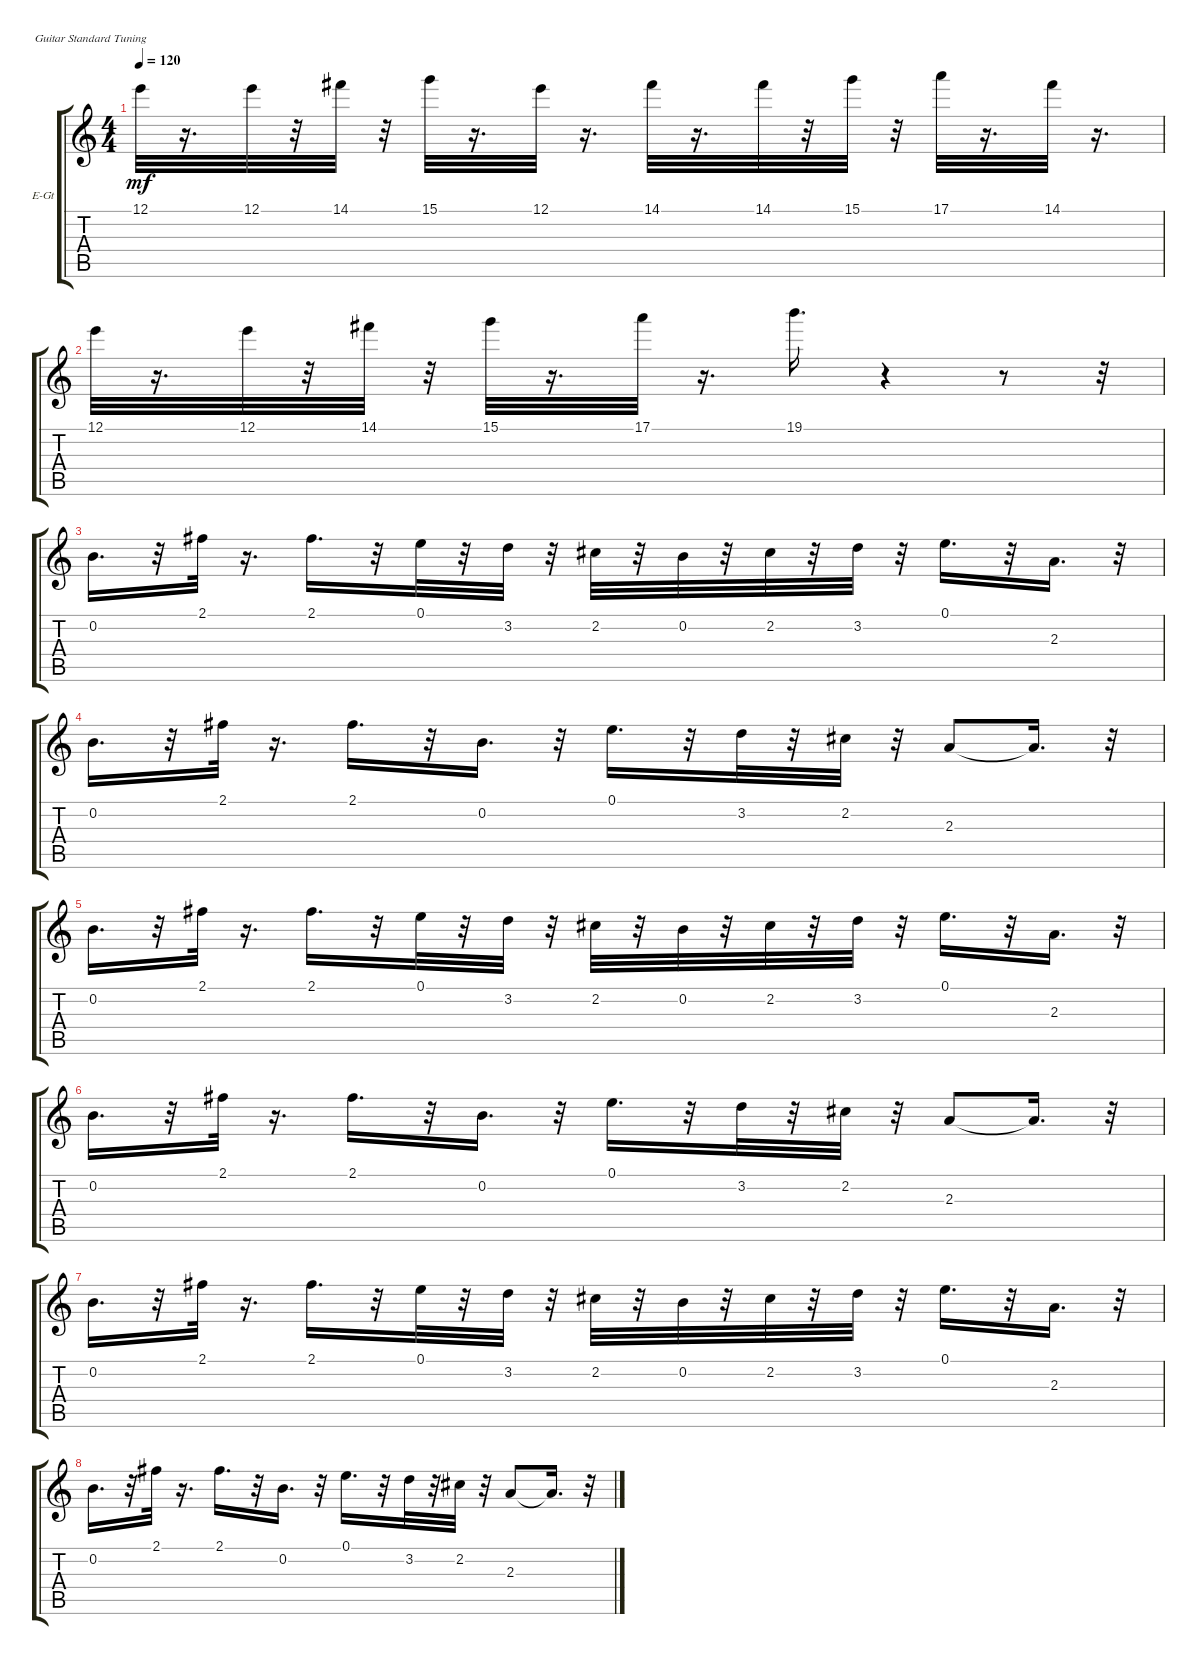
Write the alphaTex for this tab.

\bracketExtendMode groupsimilarinstruments
\firstSystemTrackNameOrientation horizontal
\otherSystemsTrackNameOrientation horizontal
\track ("" "E-Gt") {instrument electricguitarclean}
\staff {score tabs}
\tuning (E4 B3 G3 D3 A2 E2)
\ts (4 4)
\tempo 120
\clef g2
\ks c
12.1.32{dy mf} r.16{d} 12.1.32 r.32 14.1.32 r.32 15.1.32 r.16{d} 12.1.32 r.16{d} 14.1.32 r.16{d} 14.1.32 r.32 15.1.32 r.32 17.1.32 r.16{d} 14.1.32 r.16{d} |
12.1.32 r.16{d} 12.1.32 r.32 14.1.32 r.32 15.1.32 r.16{d} 17.1.32 r.16{d} 19.1.16{d} r.4 r.8 r.32 |
0.2.16{d} r.32 2.1.32 r.16{d} 2.1.16{d} r.32 0.1.32 r.32 3.2.32 r.32 2.2.32 r.32 0.2.32 r.32 2.2.32 r.32 3.2.32 r.32 0.1.16{d} r.32 2.3.16{d} r.32 |
0.2.16{d} r.32 2.1.32 r.16{d} 2.1.16{d} r.32 0.2.16{d} r.32 0.1.16{d} r.32 3.2.32 r.32 2.2.32 r.32 2.3.8 2.3{t}.16{d} r.32 |
0.2.16{d} r.32 2.1.32 r.16{d} 2.1.16{d} r.32 0.1.32 r.32 3.2.32 r.32 2.2.32 r.32 0.2.32 r.32 2.2.32 r.32 3.2.32 r.32 0.1.16{d} r.32 2.3.16{d} r.32 |
0.2.16{d} r.32 2.1.32 r.16{d} 2.1.16{d} r.32 0.2.16{d} r.32 0.1.16{d} r.32 3.2.32 r.32 2.2.32 r.32 2.3.8 2.3{t}.16{d} r.32 |
0.2.16{d} r.32 2.1.32 r.16{d} 2.1.16{d} r.32 0.1.32 r.32 3.2.32 r.32 2.2.32 r.32 0.2.32 r.32 2.2.32 r.32 3.2.32 r.32 0.1.16{d} r.32 2.3.16{d} r.32 |
0.2.16{d} r.32 2.1.32 r.16{d} 2.1.16{d} r.32 0.2.16{d} r.32 0.1.16{d} r.32 3.2.32 r.32 2.2.32 r.32 2.3.8 2.3{t}.16{d} r.32
